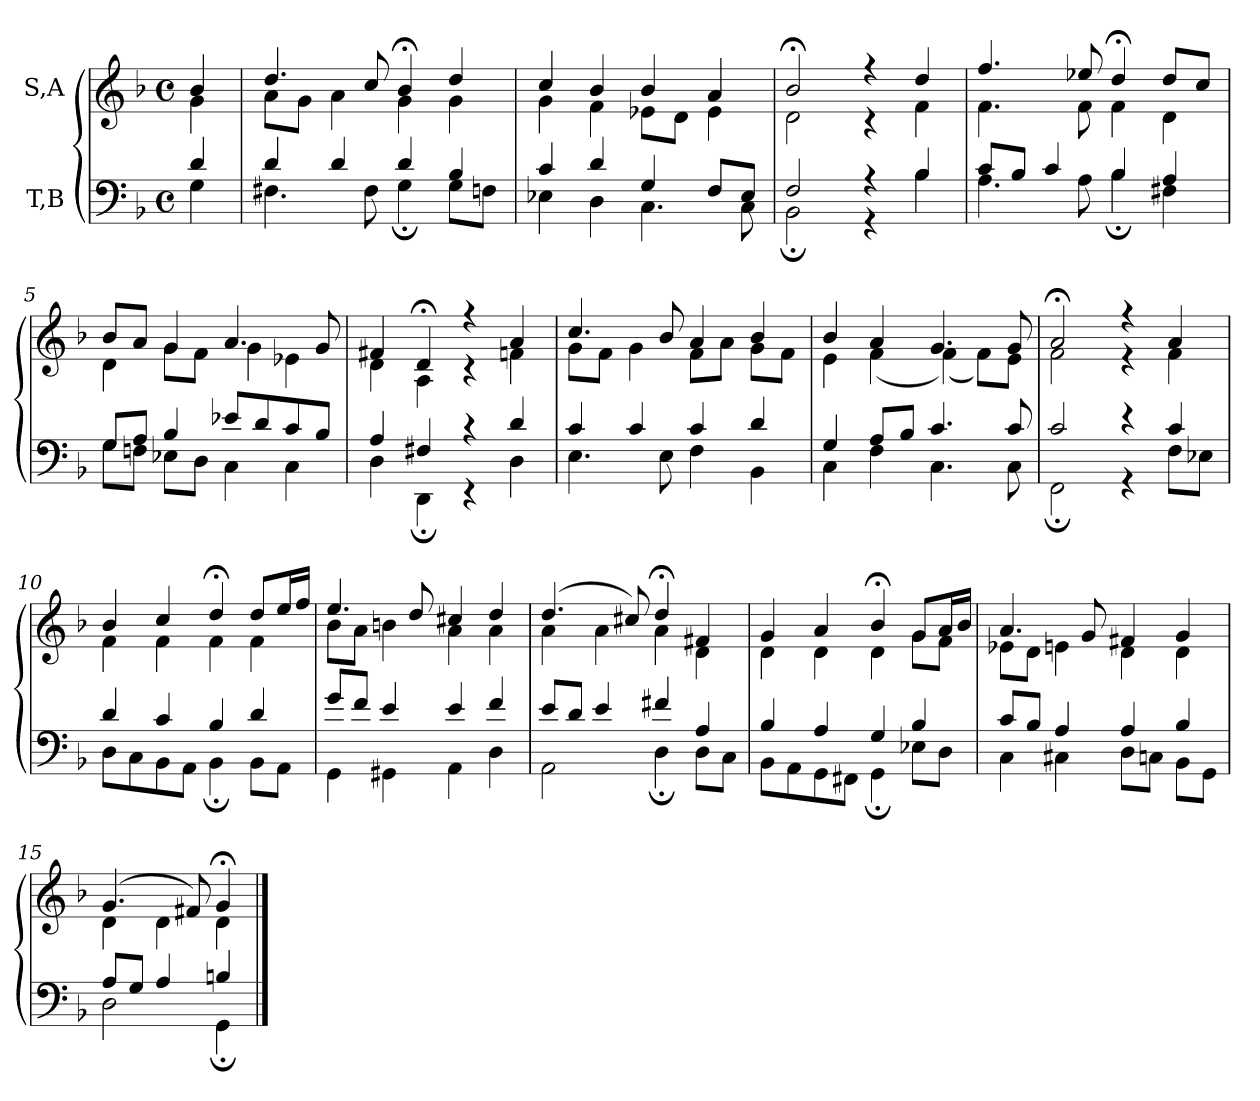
**kern	**kern
*part2	*part1
*staff2	*staff1
*I"T,B	*I"S,A
*clefF4	*clefG2
*k[b-]	*k[b-]
*M4/4	*M4/4
*met(c)	*met(c)
=	=
*^	*^
4d	4G	4b-	4g
=1	=1	=1	=1
4d	4.F#X	4.dd	8aL
.	.	.	8gJ
4d	.	.	4a
.	8F#	8cc	.
4d	4G;	4b-;<	4g
4B-	8GL	4dd	4g
.	8FnJ	.	.
=2	=2	=2	=2
4c	4E-X	4cc	4g
4d	4D	4b-	4f
4G	4.C	4b-	8e-XL
.	.	.	8dJ
8FL	.	4a	4e-
8E-J	8C	.	.
=3	=3	=3	=3
2F	2BB-;	2b-;<	2d
4r	4r	4r	4r
4B-	4B-	4dd	4f
=4	=4	=4	=4
8cL	4.A	4.ff	4.f
8B-J	.	.	.
4c	.	.	.
.	8A	8ee-X	8f
4B-	4B-;	4dd;<	4f
4A	4F#X	8ddL	4d
.	.	8ccJ	.
=5	=5	=5	=5
8GL	8GL	8b-L	4d
8AJ	8FnJ	8aJ	.
4B-	8E-XL	4g	8gL
.	8DJ	.	8fJ
8e-XL	4C	4.a	4g
8d	.	.	.
8c	4C	.	4e-X
8B-J	.	8g	.
=6	=6	=6	=6
4A	4D	4f#X	4d
4F#X	4DD;	4d;<	4A
4r	4r	4r	4r
4d	4D	4a	4fn
=7	=7	=7	=7
4c	4.E	4.cc	8gL
.	.	.	8fJ
4c	.	.	4g
.	8E	8b-	.
4c	4F	4a	8fL
.	.	.	8aJ
4d	4BB-	4b-	8gL
.	.	.	8fJ
=8	=8	=8	=8
4G	4C	4b-	4e
8AL	4F	4a	(<4f
8B-J	.	.	.
4.c	4.C	4.g	(<4f)
.	.	.	8fL)
8c	8C	8g	8eJ
=9	=9	=9	=9
2c	2FF;	2a;<	2f
4r	4r	4r	4r
4c	8FL	4a	4f
.	8E-XJ	.	.
=10	=10	=10	=10
4d	8DL	4b-	4f
.	8C	.	.
4c	8BB-	4cc	4f
.	8AAJ	.	.
4B-	4BB-;	4dd;<	4f
4d	8BB-L	8ddL	4f
.	8AAJ	16eeL	.
.	.	16ffJJ	.
=11	=11	=11	=11
8gL	4GG	4.ee	8b-L
8fJ	.	.	8aJ
4e	4GG#X	.	4bn
.	.	8dd	.
4e	4AA	4cc#X	4a
4f	4D	4dd	4a
=12	=12	=12	=12
8eL	2AA	(>4.dd	4a
8dJ	.	.	.
4e	.	.	4a
.	.	8cc#X)	.
4f#X	4D;	4dd;<	4a
4A	8DL	4f#X	4d
.	8CJ	.	.
=13	=13	=13	=13
4B-	8BB-L	4g	4d
.	8AA	.	.
4A	8GG	4a	4d
.	8FF#XJ	.	.
4G	4GG;	4b-;<	4d
4B-	8E-XL	8gL	8gL
.	8DJ	16aL	8fJ
.	.	16b-JJ	.
=14	=14	=14	=14
8cL	4C	4.a	8e-XL
8B-J	.	.	8dJ
4A	4C#X	.	4en
.	.	8g	.
4A	8DL	4f#X	4d
.	8CnJ	.	.
4B-	8BB-L	4g	4d
.	8GGJ	.	.
=15	=15	=15	=15
8AL	2D	(>4.g	4d
8GJ	.	.	.
4A	.	.	4d
.	.	8f#X)	.
4Bn	4GG;	4g;<	4d
*v	*v	*	*
*	*v	*v
==	==
*-	*-
